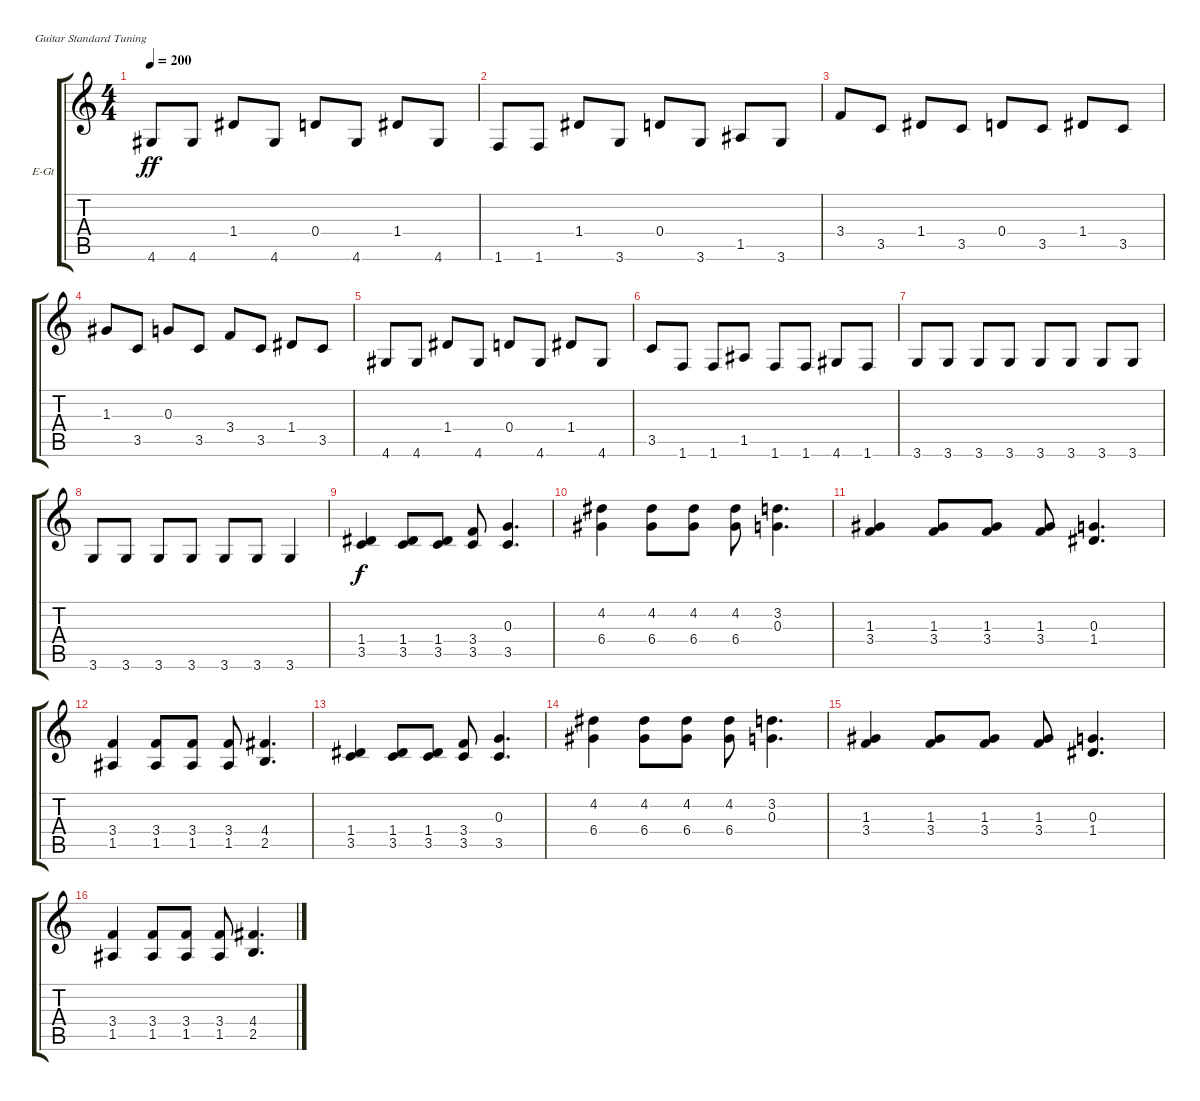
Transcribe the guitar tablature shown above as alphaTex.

\bracketExtendMode groupsimilarinstruments
\firstSystemTrackNameOrientation horizontal
\otherSystemsTrackNameOrientation horizontal
\track ("Дисторшн" "E-Gt") {instrument distortionguitar}
\staff {score tabs}
\tuning (E4 B3 G3 D3 A2 E2)
\ts (4 4)
\tempo 200
\clef g2
\ks c
4.6.8{dy ff} 4.6.8 1.4.8 4.6.8 0.4.8 4.6.8 1.4.8 4.6.8 |
1.6.8 1.6.8 1.4.8 3.6.8 0.4.8 3.6.8 1.5.8 3.6.8 |
3.4.8 3.5.8 1.4.8 3.5.8 0.4.8 3.5.8 1.4.8 3.5.8 |
1.3.8 3.5.8 0.3.8 3.5.8 3.4.8 3.5.8 1.4.8 3.5.8 |
4.6.8 4.6.8 1.4.8 4.6.8 0.4.8 4.6.8 1.4.8 4.6.8 |
3.5.8 1.6.8 1.6.8 1.5.8 1.6.8 1.6.8 4.6.8 1.6.8 |
3.6.8 3.6.8 3.6.8 3.6.8 3.6.8 3.6.8 3.6.8 3.6.8 |
3.6.8 3.6.8 3.6.8 3.6.8 3.6.8 3.6.8 3.6.4 |
(1.4 3.5).4{dy f} (1.4 3.5).8 (1.4 3.5).8 (3.4 3.5).8 (0.3 3.5).4{d} |
(4.2 6.4).4 (4.2 6.4).8 (4.2 6.4).8 (4.2 6.4).8 (3.2 0.3).4{d} |
(1.3 3.4).4 (1.3 3.4).8 (1.3 3.4).8 (1.3 3.4).8 (0.3 1.4).4{d} |
(3.4 1.5).4 (3.4 1.5).8 (3.4 1.5).8 (3.4 1.5).8 (4.4 2.5).4{d} |
(1.4 3.5).4 (1.4 3.5).8 (1.4 3.5).8 (3.4 3.5).8 (0.3 3.5).4{d} |
(4.2 6.4).4 (4.2 6.4).8 (4.2 6.4).8 (4.2 6.4).8 (3.2 0.3).4{d} |
(1.3 3.4).4 (1.3 3.4).8 (1.3 3.4).8 (1.3 3.4).8 (0.3 1.4).4{d} |
(3.4 1.5).4 (3.4 1.5).8 (3.4 1.5).8 (3.4 1.5).8 (4.4 2.5).4{d}
